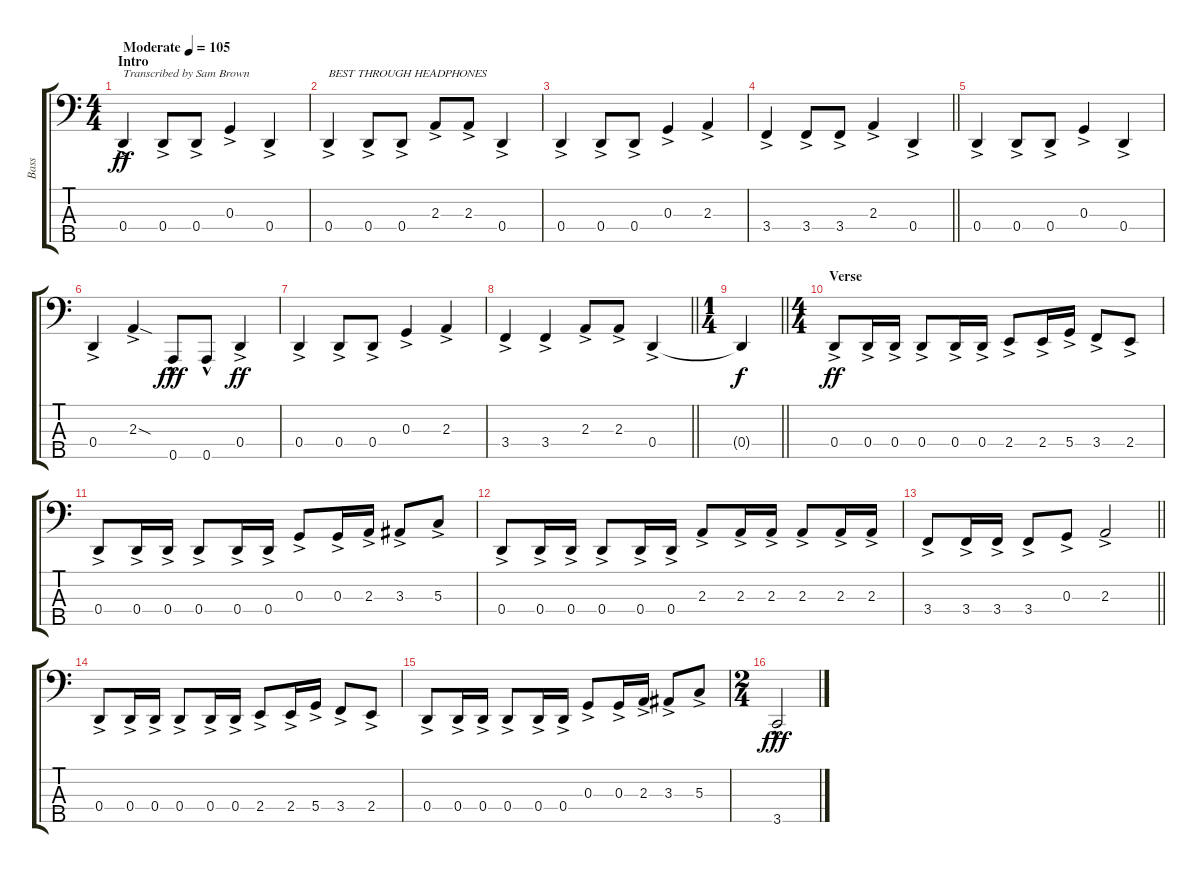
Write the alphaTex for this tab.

\track ("Bass" "Bass") {instrument electricbassfinger}
\staff {score tabs}
\tuning (F2 C2 G1 D1 A0) {hide}
\ts (4 4)
\section ("" "Intro")
\tempo (105 "Moderate")
\clef f4
\ks c
0.4{ac}.4{txt "Transcribed by Sam Brown" dy ff instrument electricbassfinger} 0.4{ac}.8 0.4{ac}.8 0.3{ac}.4 0.4{ac}.4 |
0.4{ac}.4{txt "BEST THROUGH HEADPHONES"} 0.4{ac}.8 0.4{ac}.8 2.3{ac}.8 2.3{ac}.8 0.4{ac}.4 |
0.4{ac}.4 0.4{ac}.8 0.4{ac}.8 0.3{ac}.4 2.3{ac}.4 |
\barLineRight lightlight
3.4{ac}.4 3.4{ac}.8 3.4{ac}.8 2.3{ac}.4 0.4{ac}.4 |
\section ("" "")
0.4{ac}.4 0.4{ac}.8 0.4{ac}.8 0.3{ac}.4 0.4{ac}.4 |
0.4{ac}.4 2.3{sod ac}.4 0.5{hac}.8{dy fff} 0.5{hac}.8 0.4{ac}.4{dy ff} |
0.4{ac}.4 0.4{ac}.8 0.4{ac}.8 0.3{ac}.4 2.3{ac}.4 |
\barLineRight lightlight
3.4{ac}.4 3.4{ac}.4 2.3{ac}.8 2.3{ac}.8 0.4{ac}.4 |
\ts (1 4)
\section ("" "")
\barLineRight lightlight
0.4{t}.4{dy f} |
\ts (4 4)
\section ("" "Verse")
0.4{ac}.8{dy ff} 0.4{ac}.16 0.4{ac}.16 0.4{ac}.8 0.4{ac}.16 0.4{ac}.16 2.4{ac}.8 2.4{ac}.16 5.4{ac}.16 3.4{ac}.8 2.4{ac}.8 |
0.4{ac}.8 0.4{ac}.16 0.4{ac}.16 0.4{ac}.8 0.4{ac}.16 0.4{ac}.16 0.3{ac}.8 0.3{ac}.16 2.3{ac}.16 3.3{ac}.8 5.3{ac}.8 |
0.4{ac}.8 0.4{ac}.16 0.4{ac}.16 0.4{ac}.8 0.4{ac}.16 0.4{ac}.16 2.3{ac}.8 2.3{ac}.16 2.3{ac}.16 2.3{ac}.8 2.3{ac}.16 2.3{ac}.16 |
\barLineRight lightlight
3.4{ac}.8 3.4{ac}.16 3.4{ac}.16 3.4{ac}.8 0.3{ac}.8 2.3{ac}.2 |
\section ("" "")
0.4{ac}.8 0.4{ac}.16 0.4{ac}.16 0.4{ac}.8 0.4{ac}.16 0.4{ac}.16 2.4{ac}.8 2.4{ac}.16 5.4{ac}.16 3.4{ac}.8 2.4{ac}.8 |
0.4{ac}.8 0.4{ac}.16 0.4{ac}.16 0.4{ac}.8 0.4{ac}.16 0.4{ac}.16 0.3{ac}.8 0.3{ac}.16 2.3{ac}.16 3.3{ac}.8 5.3{ac}.8 |
\ts (2 4)
3.5{hac}.2{dy fff}
